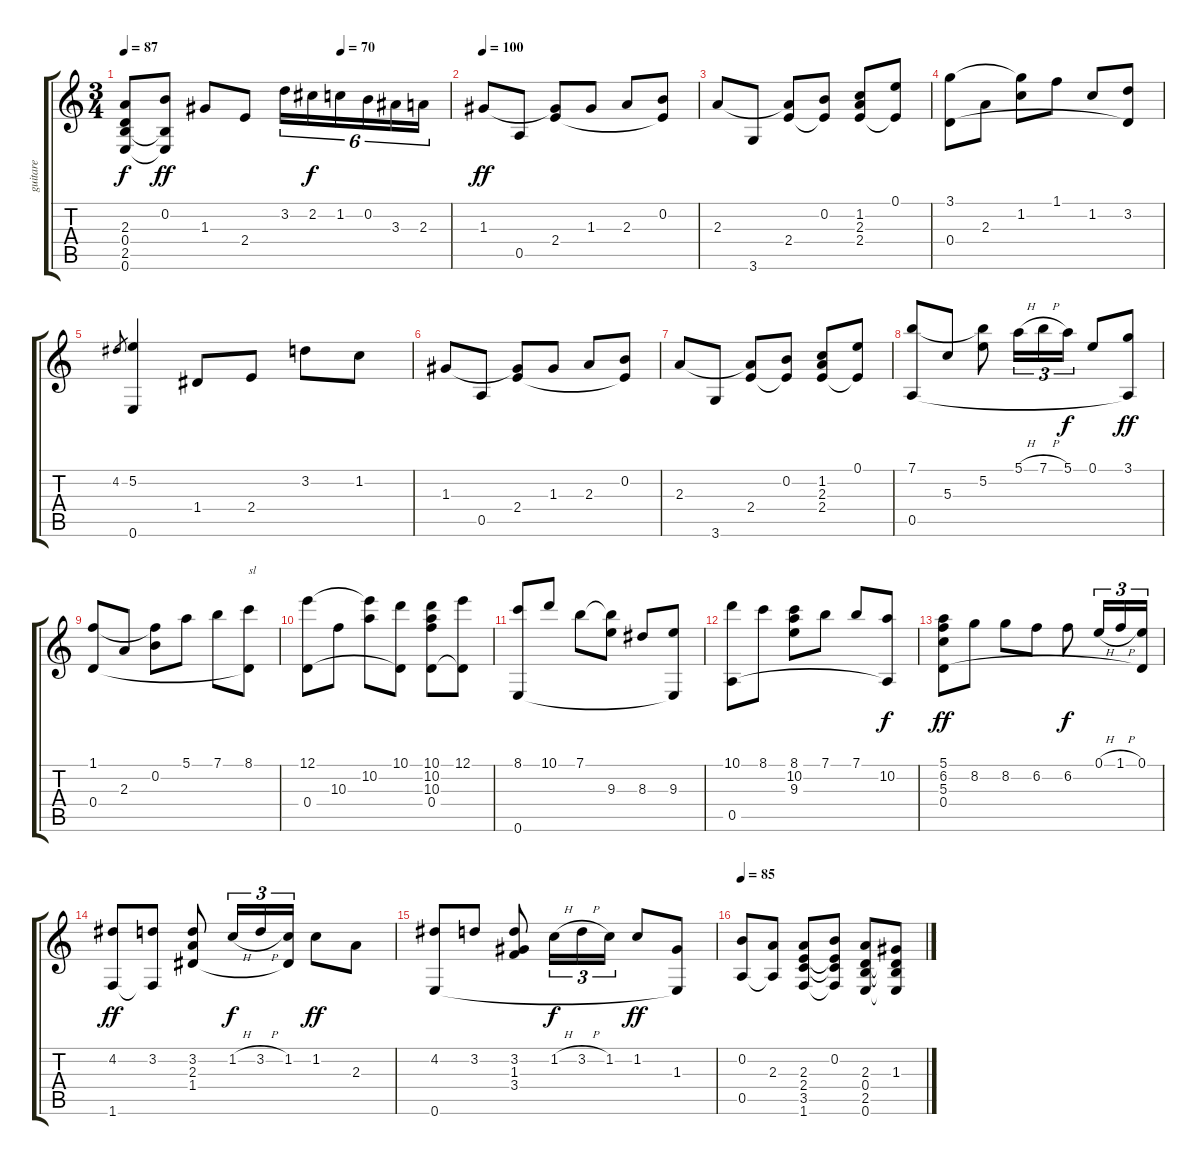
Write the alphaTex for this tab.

\track ("guitare" "guitare") {instrument acousticguitarnylon}
\staff {score tabs}
\tuning (E4 B3 G3 D3 A2 E2) {hide}
\ts (3 4)
\tempo 87
\tempo (70 0.6666666666666666)
\clef g2
\ks c
(2.3 0.4 2.5 0.6).8{dy f} (0.2 2.5{t} 0.6{t}).8{dy ff} 1.3.8 2.4.8 3.2.16{tu (6 4)} 2.2.16{tu (6 4) dy f} 1.2.16{tu (6 4)} 0.2.16{tu (6 4)} 3.3.16{tu (6 4)} 2.3.16{tu (6 4)} |
\tempo 100
1.3.8{dy ff} 0.5.8 (1.3{t} 2.4).8 1.3.8 2.3.8 (0.2 2.4{t}).8 |
2.3.8 3.6.8 (2.3{t} 2.4).8 (0.2 2.4{t}).8 (1.2 2.3 2.4).8 (0.1 2.4{t}).8 |
(3.1 0.4).8 2.3.8 (3.1{t} 1.2).8 1.1.8 1.2.8 (3.2 0.4{t}).8 |
4.2.8{gr} (5.2 0.6).4 1.4.8 2.4.8 3.2.8 1.2.8 |
1.3.8 0.5.8 (1.3{t} 2.4).8 1.3.8 2.3.8 (0.2 2.4{t}).8 |
2.3.8 3.6.8 (2.3{t} 2.4).8 (0.2 2.4{t}).8 (1.2 2.3 2.4).8 (0.1 2.4{t}).8 |
(7.1 0.5).8 5.3.8 (7.1{t} 5.2).8 5.1{h}.16{tu (3 2)} 7.1{h}.16{tu (3 2)} 5.1.16{tu (3 2) dy f} 0.1.8 (3.1 0.5{t}).8{dy ff} |
(1.1 0.4).8 2.3.8 (1.1{t} 0.2).8 5.1.8 7.1.8 (8.1 0.4{t}).8{txt "sl"} |
(12.1 0.4).8 10.3.8 (12.1{t} 10.2).8 (10.1 0.4{t}).8 (10.1 10.2 10.3 0.4).8 (12.1 0.4{t}).8 |
(8.1 0.6).8 10.1.8 7.1.8 (7.1{t} 9.3).8 8.3.8 (9.3 0.6{t}).8 |
(10.1 0.5).8 8.1.8 (8.1 10.2 9.3).8 7.1.8 7.1.8 (10.2 0.5{t}).8{dy f} |
(5.1 6.2 5.3 0.4).8{dy ff} 8.2.8 8.2.8 6.2.8 6.2.8{dy f} 0.1{h}.16{tu (3 2)} 1.1{h}.16{tu (3 2)} (0.1 0.4{t}).16{tu (3 2)} |
(4.2 1.6).8{dy ff} (3.2 1.6{t}).8 (3.2 2.3 1.4).8 1.2{h}.16{tu (3 2) dy f} 3.2{h}.16{tu (3 2)} (1.2 1.4{t}).16{tu (3 2)} 1.2.8{dy ff} 2.3.8 |
(4.2 0.6).8 3.2.8 (3.2 1.3 3.4).8 1.2{h}.16{tu (3 2) dy f} 3.2{h}.16{tu (3 2)} 1.2.16{tu (3 2)} 1.2.8{dy ff} (1.3 0.6{t}).8 |
\tempo 85
(0.2 0.5).8 (2.3 0.5{t}).8 (2.3 2.4 3.5 1.6).8 (0.2 2.4{t} 3.5{t} 1.6{t}).8 (2.3 0.4 2.5 0.6).8 (1.3 0.4{t} 2.5{t} 0.6{t}).8
